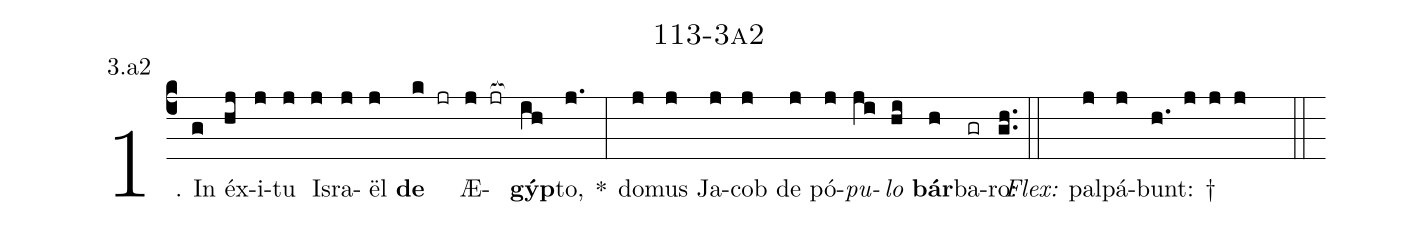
name: 113-3a2;
annotation: 3.a2;
%%
(c4)1. In(g) éx(hj)i(j)tu(j) Is(j)ra(j)ël(j) <b>de</b>(k jr) Æ(j jr[ocb:1{])<b>gýp</b>(ih[ocb:0}])to,(j.) *(:) do(j)mus(j) Ja(j)cob(j) de(j) pó(j)<i>pu</i>(ji)<i>lo</i>(hi) <b>bár</b>(h)ba(gr)ro:(gh..) (::)
<i>Flex:</i>()  pal(j)pá(j)bunt: †(h. j j j  ::)
